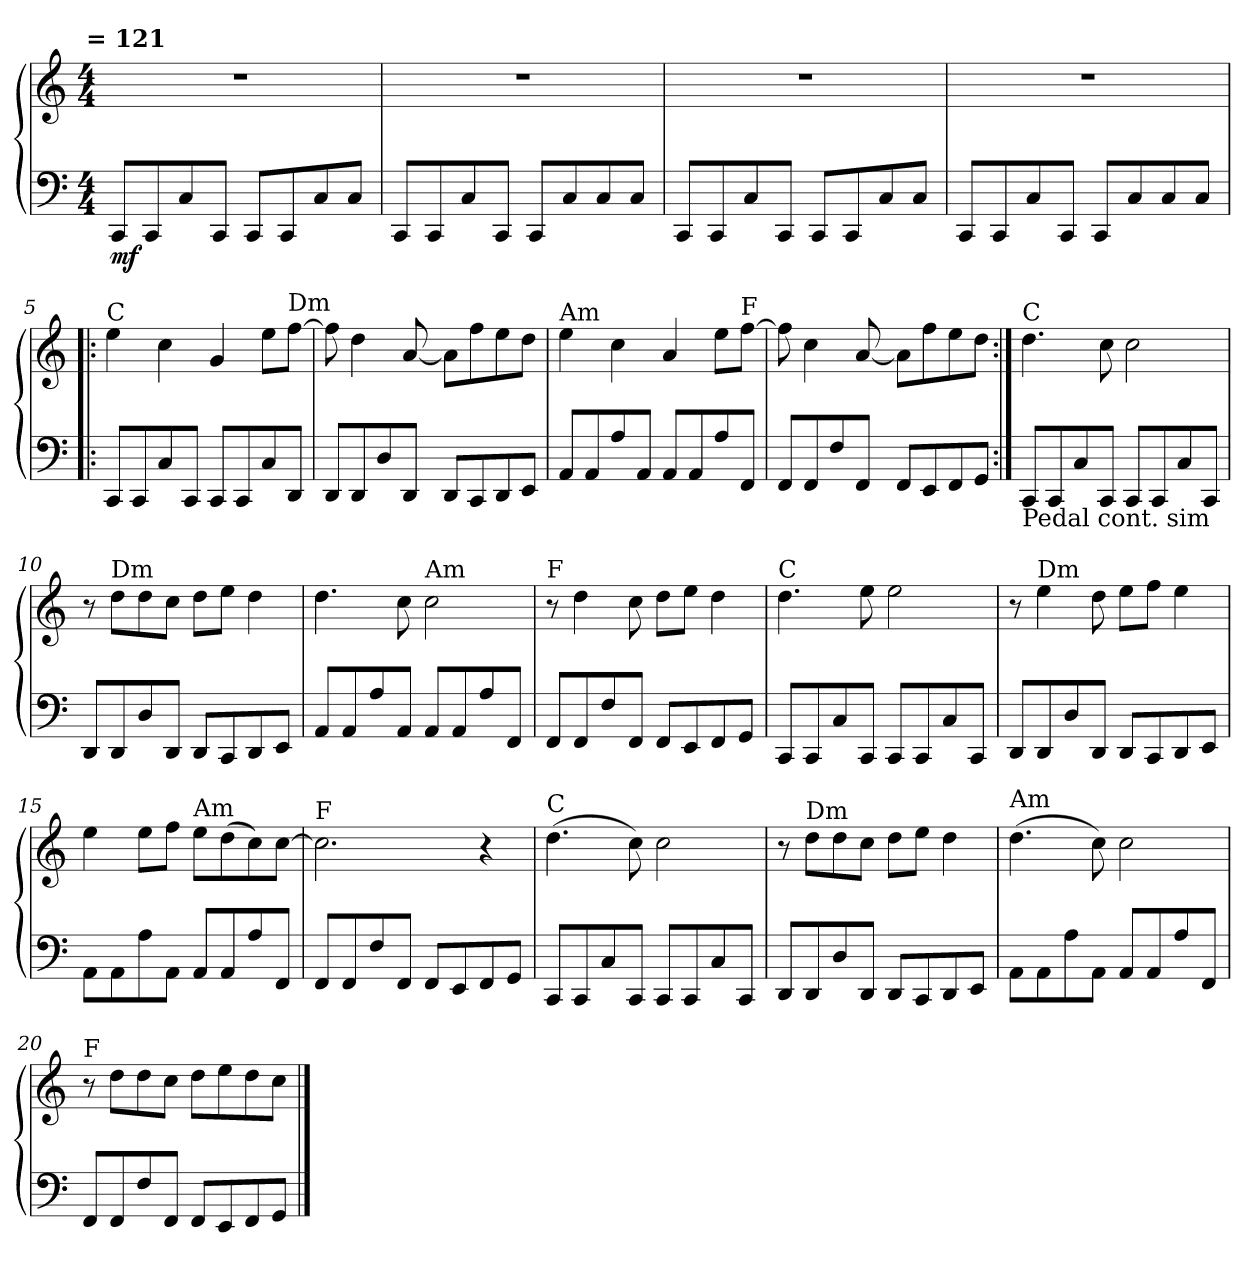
**kern	**kern	**dynam
*part1	*part1	*part1
*staff2	*staff1	*staff1/2
*clefF4	*clefG2	*
*k[]	*k[]	*
!!LO:TX:omd:t= = 121
*M4/4	*M4/4	*
*MM121	*MM121	*
=1	=1	=1
!	!	!LO:DY:b=2
8CC/L	1r	mf
8CC/	.	.
8C/	.	.
8CC/J	.	.
8CC/L	.	.
8CC/	.	.
8C/	.	.
8C/J	.	.
=2	=2	=2
8CC/L	1r	.
8CC/	.	.
8C/	.	.
8CC/J	.	.
8CC/L	.	.
8C/	.	.
8C/	.	.
8C/J	.	.
=3	=3	=3
8CC/L	1r	.
8CC/	.	.
8C/	.	.
8CC/J	.	.
8CC/L	.	.
8CC/	.	.
8C/	.	.
8C/J	.	.
=4	=4	=4
8CC/L	1r	.
8CC/	.	.
8C/	.	.
8CC/J	.	.
8CC/L	.	.
8C/	.	.
8C/	.	.
8C/J	.	.
!!LO:LB:g=z
=5!|:	=5!|:	=5!|:
!	!LO:TX:a:t=C	!
8CC/L	4ee\	.
8CC/	.	.
8C/	4cc\	.
8CC/J	.	.
8CC/L	4g/	.
8CC/	.	.
8C/	8ee\L	.
!	!LO:TX:a:t=Dm	!
8DD/J	[8ff\J	.
=6	=6	=6
8DD/L	8ff\]	.
8DD/	4dd\	.
8D/	.	.
8DD/J	[8a/	.
8DD/L	8a\L]	.
8CC/	8ff\	.
8DD/	8ee\	.
8EE/J	8dd\J	.
=7	=7	=7
!	!LO:TX:a:t=Am	!
8AA/L	4ee\	.
8AA/	.	.
8A/	4cc\	.
8AA/J	.	.
8AA/L	4a/	.
8AA/	.	.
8A/	8ee\L	.
!	!LO:TX:a:t=F	!
8FF/J	[8ff\J	.
=8	=8	=8
8FF/L	8ff\]	.
8FF/	4cc\	.
8F/	.	.
8FF/J	[8a/	.
8FF/L	8a\L]	.
8EE/	8ff\	.
8FF/	8ee\	.
8GG/J	8dd\J	.
!!LO:LB:g=z
=9:|!	=9:|!	=9:|!
!	!LO:TX:a:t=C	!
!LO:TX:b:t=Pedal cont. sim	!	!
8CC/L	4.dd\	.
8CC/	.	.
8C/	.	.
8CC/J	8cc\	.
8CC/L	2cc\	.
8CC/	.	.
8C/	.	.
8CC/J	.	.
=10	=10	=10
8DD/L	8r	.
!	!LO:TX:a:t=Dm	!
8DD/	8dd\L	.
8D/	8dd\	.
8DD/J	8cc\J	.
8DD/L	8dd\L	.
8CC/	8ee\J	.
8DD/	4dd\	.
8EE/J	.	.
=11	=11	=11
8AA/L	4.dd\	.
8AA/	.	.
8A/	.	.
8AA/J	8cc\	.
!	!LO:TX:a:t=Am	!
8AA/L	2cc\	.
8AA/	.	.
8A/	.	.
8FF/J	.	.
=12	=12	=12
!	!LO:TX:a:t=F	!
8FF/L	8r	.
8FF/	4dd\	.
8F/	.	.
8FF/J	8cc\	.
8FF/L	8dd\L	.
8EE/	8ee\J	.
8FF/	4dd\	.
8GG/J	.	.
!!LO:LB:g=z
=13	=13	=13
!	!LO:TX:a:t=C	!
8CC/L	4.dd\	.
8CC/	.	.
8C/	.	.
8CC/J	8ee\	.
8CC/L	2ee\	.
8CC/	.	.
8C/	.	.
8CC/J	.	.
=14	=14	=14
8DD/L	8r	.
!	!LO:TX:a:t=Dm	!
8DD/	4ee\	.
8D/	.	.
8DD/J	8dd\	.
8DD/L	8ee\L	.
8CC/	8ff\J	.
8DD/	4ee\	.
8EE/J	.	.
=15	=15	=15
8AA\L	4ee\	.
8AA\	.	.
8A\	8ee\L	.
8AA\J	8ff\J	.
!	!LO:TX:a:t=Am	!
8AA/L	8ee\L	.
8AA/	(>8dd\	.
8A/	8cc\)	.
8FF/J	[8cc\J	.
=16	=16	=16
!	!LO:TX:a:t=F	!
8FF/L	2.cc\]	.
8FF/	.	.
8F/	.	.
8FF/J	.	.
8FF/L	.	.
8EE/	.	.
8FF/	4r	.
8GG/J	.	.
!!LO:LB:g=z
=17	=17	=17
!	!LO:TX:a:t=C	!
8CC/L	(>4.dd\	.
8CC/	.	.
8C/	.	.
8CC/J	8cc\)	.
8CC/L	2cc\	.
8CC/	.	.
8C/	.	.
8CC/J	.	.
=18	=18	=18
8DD/L	8r	.
!	!LO:TX:a:t=Dm	!
8DD/	8dd\L	.
8D/	8dd\	.
8DD/J	8cc\J	.
8DD/L	8dd\L	.
8CC/	8ee\J	.
8DD/	4dd\	.
8EE/J	.	.
=19	=19	=19
!	!LO:TX:a:t=Am	!
8AA\L	(>4.dd\	.
8AA\	.	.
8A\	.	.
8AA\J	8cc\)	.
8AA/L	2cc\	.
8AA/	.	.
8A/	.	.
8FF/J	.	.
=20	=20	=20
!	!LO:TX:a:t=F	!
8FF/L	8r	.
8FF/	8dd\L	.
8F/	8dd\	.
8FF/J	8cc\J	.
8FF/L	8dd\L	.
8EE/	8ee\	.
8FF/	8dd\	.
8GG/J	8cc\J	.
==	==	==
*-	*-	*-
